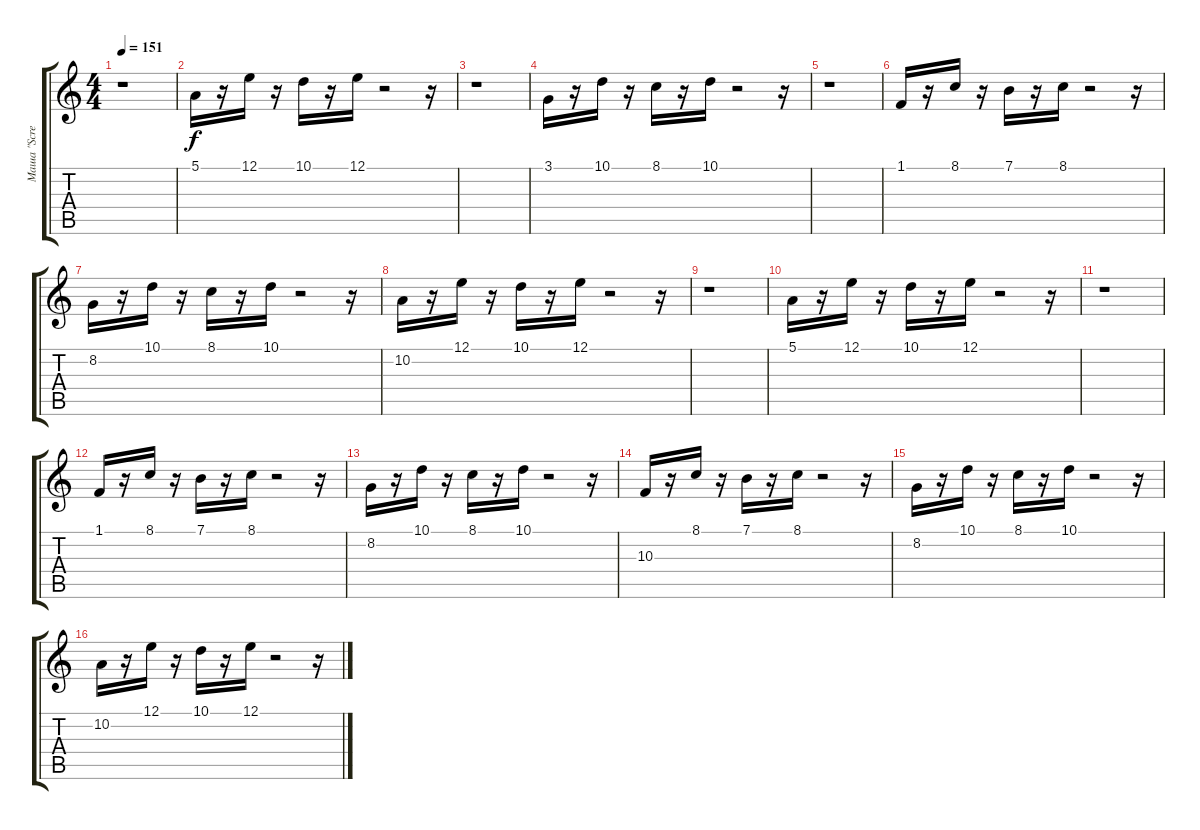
\track ("Маша \"Scream\"" "Маша \"Scre") {instrument fx3crystal}
\staff {score tabs}
\tuning (E4 B3 G3 D3 A2 E2) {hide}
\ts (4 4)
\tempo 151
\clef g2
\ks c
r.1{dy f} |
5.1.16 r.16 12.1.16 r.16 10.1.16 r.16 12.1.16 r.2 r.16 |
r.1 |
3.1.16 r.16 10.1.16 r.16 8.1.16 r.16 10.1.16 r.2 r.16 |
r.1 |
1.1.16 r.16 8.1.16 r.16 7.1.16 r.16 8.1.16 r.2 r.16 |
8.2.16 r.16 10.1.16 r.16 8.1.16 r.16 10.1.16 r.2 r.16 |
10.2.16 r.16 12.1.16 r.16 10.1.16 r.16 12.1.16 r.2 r.16 |
r.1 |
5.1.16 r.16 12.1.16 r.16 10.1.16 r.16 12.1.16 r.2 r.16 |
r.1 |
1.1.16 r.16 8.1.16 r.16 7.1.16 r.16 8.1.16 r.2 r.16 |
8.2.16 r.16 10.1.16 r.16 8.1.16 r.16 10.1.16 r.2 r.16 |
10.3.16 r.16 8.1.16 r.16 7.1.16 r.16 8.1.16 r.2 r.16 |
8.2.16 r.16 10.1.16 r.16 8.1.16 r.16 10.1.16 r.2 r.16 |
10.2.16 r.16 12.1.16 r.16 10.1.16 r.16 12.1.16 r.2 r.16
